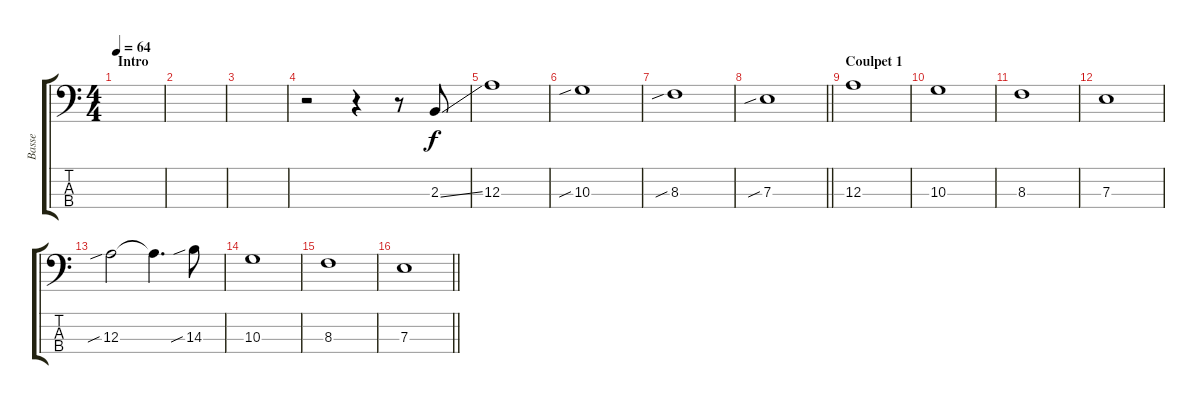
\track ("Basse" "Basse") {instrument electricbassfinger}
\staff {score tabs}
\tuning (G2 D2 A1 E1) {hide}
\ts (4 4)
\section ("" "Intro")
\tempo 64
\clef f4
\ks c
|
|
|
r.2 r.4 r.8 2.3{ss}.8 |
12.3.1 |
10.3{sib}.1 |
8.3{sib}.1 |
\barLineRight lightlight
7.3{sib}.1 |
\section ("" "Coulpet 1")
12.3.1 |
10.3.1 |
8.3.1 |
7.3.1 |
12.3{sib}.2 12.3{t}.4{d} 14.3{sib}.8 |
10.3.1 |
8.3.1 |
\barLineRight lightlight
7.3.1
